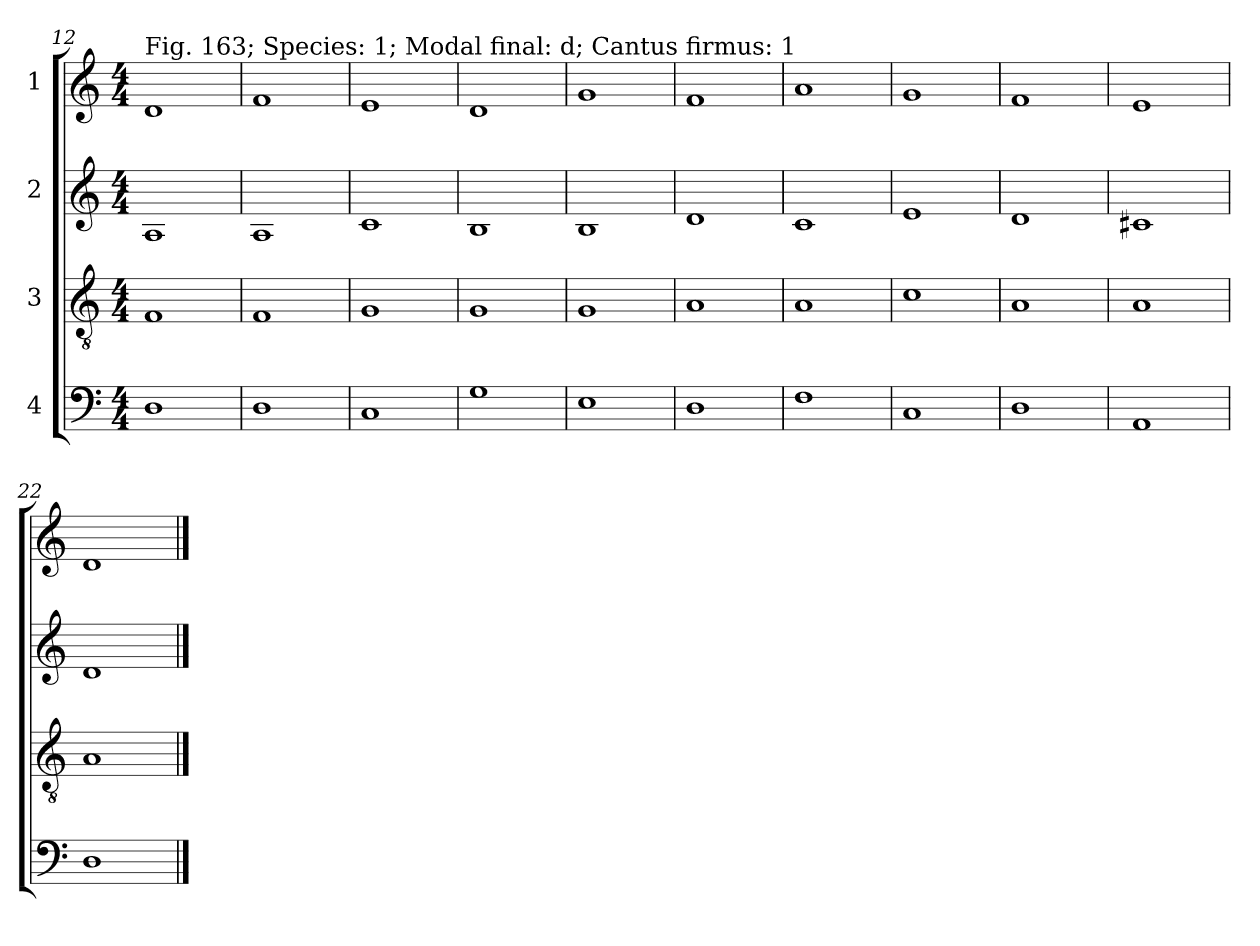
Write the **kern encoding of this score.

**kern	**kern	**kern	**kern
*part4	*part3	*part2	*part1
*staff4	*staff3	*staff2	*staff1
*I"4	*I"3	*I"2	*I"1
!!LO:LB:g=z
*clefF4	*clefGv2	*clefG2	*clefG2
*k[]	*k[]	*k[]	*k[]
*M4/4	*M4/4	*M4/4	*M4/4
=12	=12	=12	=12
!	!	!	!LO:TX:a:t=Fig. 163; Species&colon; 1; Modal final&colon; d; Cantus firmus&colon; 1
1D	1F	1A	1d
=13	=13	=13	=13
1D	1F	1A	1f
=14	=14	=14	=14
1C	1G	1c	1e
=15	=15	=15	=15
1G	1G	1B	1d
=16	=16	=16	=16
1E	1G	1B	1g
=17	=17	=17	=17
1D	1A	1d	1f
=18	=18	=18	=18
1F	1A	1c	1a
=19	=19	=19	=19
1C	1c	1e	1g
=20	=20	=20	=20
1D	1A	1d	1f
=21	=21	=21	=21
1AA	1A	1c#X	1e
=22	=22	=22	=22
1D	1A	1d	1d
==	==	==	==
*-	*-	*-	*-
